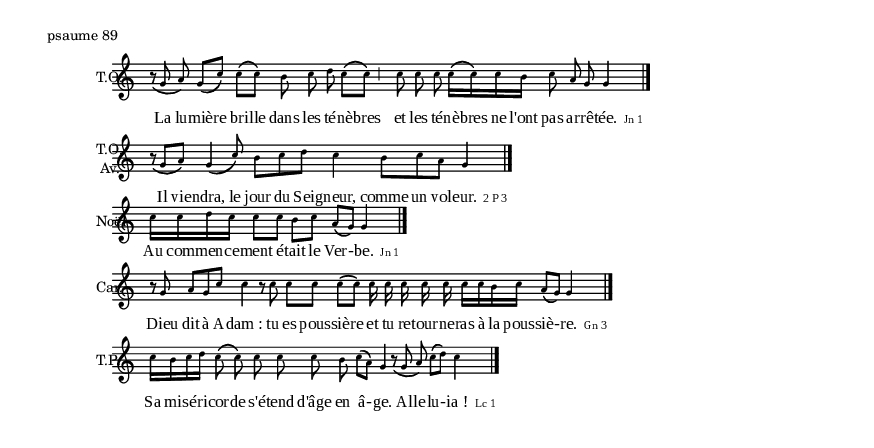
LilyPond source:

\version "2.10.0"
 \include "definitions.ly"
 \markup {psaume  89}


\relative a' { 
	\new Staff {
		\cadenzaOn
		\set Staff.instrumentName = \markup{ \center-align { T.O. } }
		
		\times 2/3 { r8_\( g a\) } g[\( c\)] c[\( c\)]
		\times 2/3 { b c d } c[\( c\)]
		\cesure \pespace \times 2/3 { c c c }
		c16[\( c\) c b] \times 2/3 { c8 a g } g4
		
		
		
		\endBar
	}

	\addlyrics {
		La lu -- miè -- re bri -- lle dans les té -- nè -- bres et les té -- nè -- bres ne l'ont pas ar -- rê -- tée.
 		\markup { \citation #"Jn 1" } }
	
	
}
\relative a' { 
	\new Staff {
		\cadenzaOn
		\set Staff.instrumentName = \markup{ \center-align { T.O. Av. } }
		\times 2/3 { r8_\( g[ a]\) }  \stemUp \times 2/3 { g4\( \pespace c8\) } \stemDown 
		\times 2/3 { b8[ c d] } c4 \pespace 
		\times 2/3 { b8[ c a] } \stemUp g4		
		\endBar
	}

	\addlyrics {
		Il vie -- ndra, le jour du Sei -- gneur, comme un vol -- eur.
 		\markup { \citation #"2 P 3" } }
	
	
}
\relative a' { 
	\new Staff {
		\cadenzaOn
		\set Staff.instrumentName = \markup{ \center-align { Noël } }
		
		c16[ c d c] c8[ c] b[ c] a[\( g\)] g4

		
		
		\endBar
	}

	\addlyrics {
		Au com -- men -- ce -- ment é -- tait le Ver -- - -- be.
 		\markup { \citation #"Jn 1" } }
	
	
}



\relative a' { 
	\new Staff {
		\cadenzaOn
		\set Staff.instrumentName = \markup{ \center-align { Car. } }

		r8 g
		\times 2/3 { a[ g c] }
		c4
		\pespace 
		r8 c
		c[ c]
		c[\( c\)] \pespace 
		\times 2/5 { c16 c c c c }
		c[ c b c]
		a8[\( g\)]
		g4
		\endBar
	}

	\addlyrics {
		Dieu dit à A -- "dam :" tu es pous -- siè -- re et tu re -- tour -- ne -- ras à la pous -- siè -- - -- re.
 		\markup { \citation #"Gn 3" } }
	
	
}

\relative a' { 
	\new Staff {
		\cadenzaOn
		\set Staff.instrumentName = \markup{ \center-align { T.P. } }
		
		c16[ b c d] \times 2/3 { c8\( c\) c }
		\times 2/3 { c c b }
		c8[\( a\)] g4
		
\espall \times 2/3 { r
8_\( g a\) } c[\( d\)] c4

		
		
		\endBar
	}

	\addlyrics {
		Sa mi -- sé -- ri -- cor -- de s'é -- tend d'âge en " â" -- - -- ge. "Al" -- le -- lu -- - -- "ia !"
 		\markup { \citation #"Lc 1" } }
	
	
}
